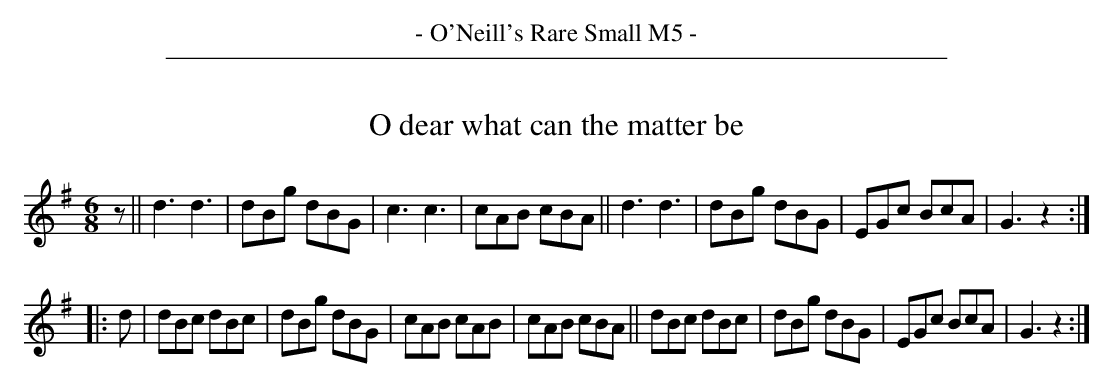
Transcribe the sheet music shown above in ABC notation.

X:1
T: O dear what can the matter be
M: 6/8
L: 1/8
K: G
z ||\
d3 d3 | dBg dBG | c3 c3 | cAB cBA ||\
d3 d3 | dBg dBG | EGc BcA | G3 z2 ::
d |\
dBc dBc | dBg dBG | cAB cAB | cAB cBA ||\
dBc dBc | dBg dBG | EGc BcA | G3 z2 :|
